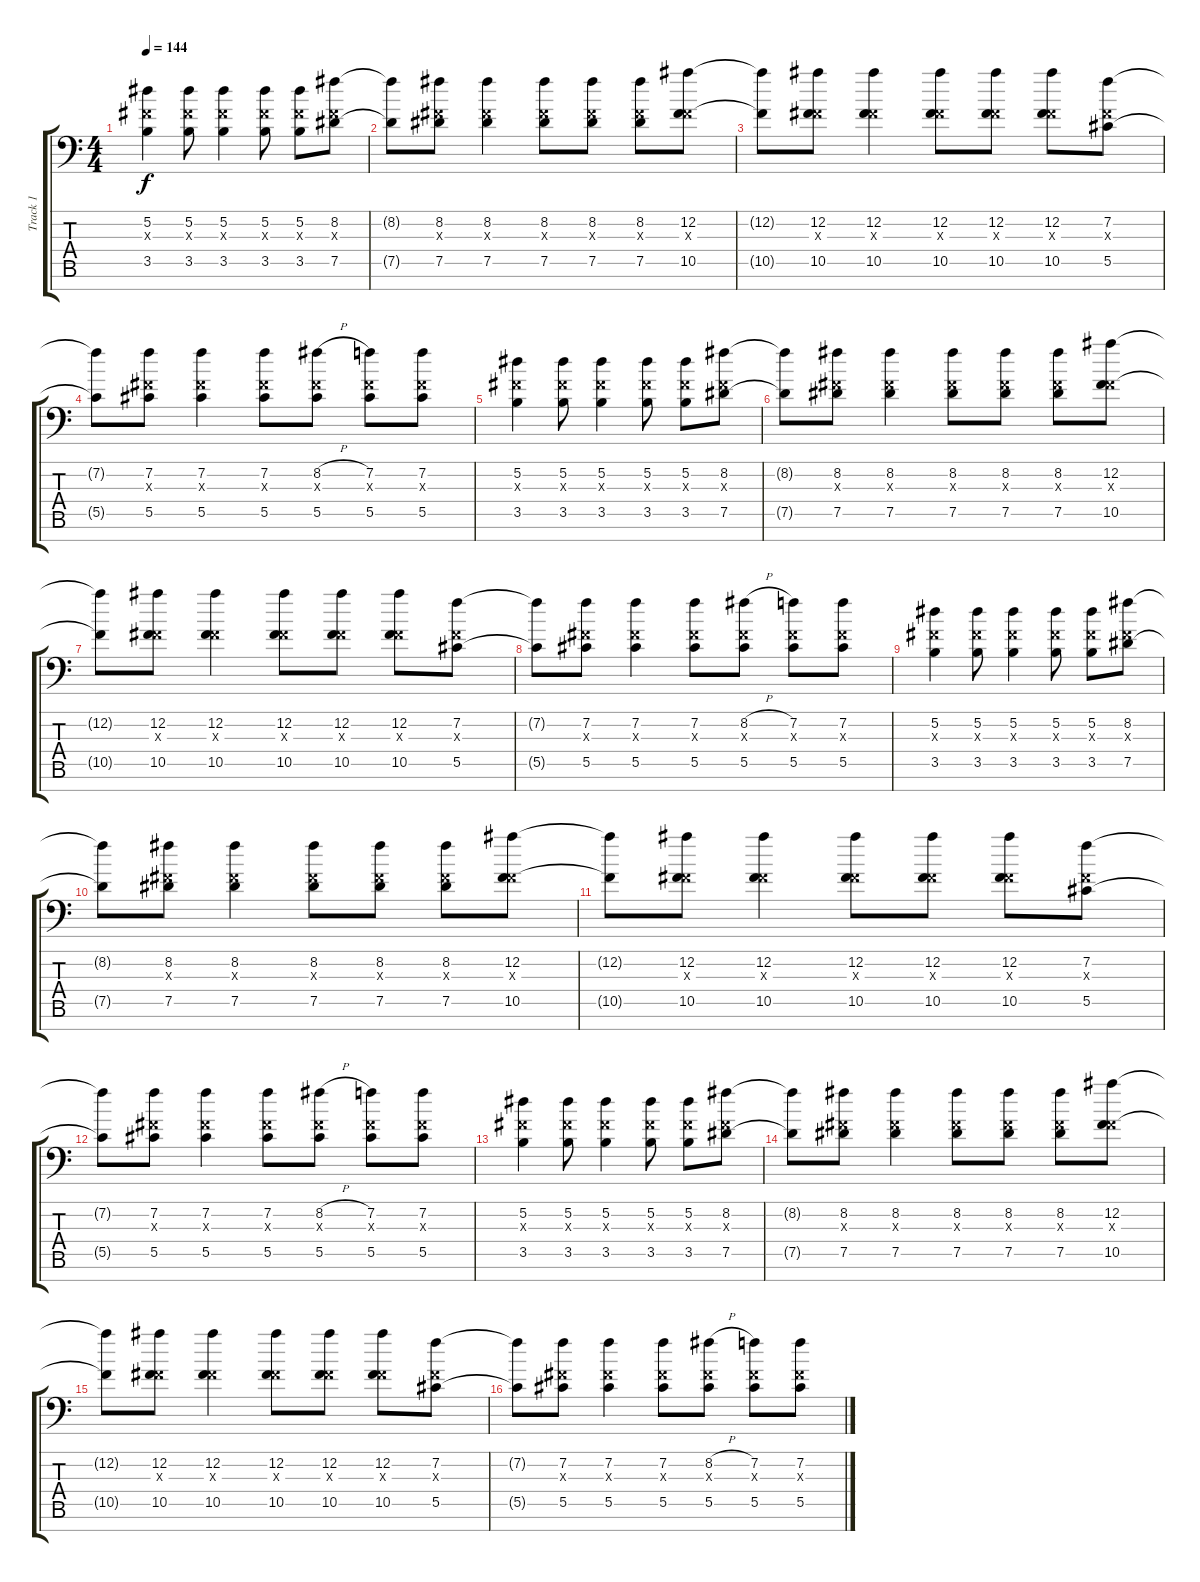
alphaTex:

\track ("Track 1" "Track 1") {instrument acousticguitarsteel}
\staff {score tabs}
\tuning (Eb4 Bb3 Gb3 Db3 Ab2 Eb2 Bb1) {hide}
\ts (4 4)
\tempo 144
\clef f4
\ks c
(5.2 0.3{x} 3.5).4{dy f} (5.2 0.3{x} 3.5).8 (5.2 0.3{x} 3.5).4 (5.2 0.3{x} 3.5).8 (5.2 0.3{x} 3.5).8 (8.2 0.3{x} 7.5).8 |
(8.2{t} 7.5{t}).8 (8.2 0.3{x} 7.5).8 (8.2 0.3{x} 7.5).4 (8.2 0.3{x} 7.5).8 (8.2 0.3{x} 7.5).8 (8.2 0.3{x} 7.5).8 (12.2 0.3{x} 10.5).8 |
(12.2{t} 10.5{t}).8 (12.2 0.3{x} 10.5).8 (12.2 0.3{x} 10.5).4 (12.2 0.3{x} 10.5).8 (12.2 0.3{x} 10.5).8 (12.2 0.3{x} 10.5).8 (7.2 0.3{x} 5.5).8 |
(7.2{t} 5.5{t}).8 (7.2 0.3{x} 5.5).8 (7.2 0.3{x} 5.5).4 (7.2 0.3{x} 5.5).8 (8.2{h} 0.3{x} 5.5).8 (7.2 0.3{x} 5.5).8 (7.2 0.3{x} 5.5).8 |
(5.2 0.3{x} 3.5).4 (5.2 0.3{x} 3.5).8 (5.2 0.3{x} 3.5).4 (5.2 0.3{x} 3.5).8 (5.2 0.3{x} 3.5).8 (8.2 0.3{x} 7.5).8 |
(8.2{t} 7.5{t}).8 (8.2 0.3{x} 7.5).8 (8.2 0.3{x} 7.5).4 (8.2 0.3{x} 7.5).8 (8.2 0.3{x} 7.5).8 (8.2 0.3{x} 7.5).8 (12.2 0.3{x} 10.5).8 |
(12.2{t} 10.5{t}).8 (12.2 0.3{x} 10.5).8 (12.2 0.3{x} 10.5).4 (12.2 0.3{x} 10.5).8 (12.2 0.3{x} 10.5).8 (12.2 0.3{x} 10.5).8 (7.2 0.3{x} 5.5).8 |
(7.2{t} 5.5{t}).8 (7.2 0.3{x} 5.5).8 (7.2 0.3{x} 5.5).4 (7.2 0.3{x} 5.5).8 (8.2{h} 0.3{x} 5.5).8 (7.2 0.3{x} 5.5).8 (7.2 0.3{x} 5.5).8 |
(5.2 0.3{x} 3.5).4 (5.2 0.3{x} 3.5).8 (5.2 0.3{x} 3.5).4 (5.2 0.3{x} 3.5).8 (5.2 0.3{x} 3.5).8 (8.2 0.3{x} 7.5).8 |
(8.2{t} 7.5{t}).8 (8.2 0.3{x} 7.5).8 (8.2 0.3{x} 7.5).4 (8.2 0.3{x} 7.5).8 (8.2 0.3{x} 7.5).8 (8.2 0.3{x} 7.5).8 (12.2 0.3{x} 10.5).8 |
(12.2{t} 10.5{t}).8 (12.2 0.3{x} 10.5).8 (12.2 0.3{x} 10.5).4 (12.2 0.3{x} 10.5).8 (12.2 0.3{x} 10.5).8 (12.2 0.3{x} 10.5).8 (7.2 0.3{x} 5.5).8 |
(7.2{t} 5.5{t}).8 (7.2 0.3{x} 5.5).8 (7.2 0.3{x} 5.5).4 (7.2 0.3{x} 5.5).8 (8.2{h} 0.3{x} 5.5).8 (7.2 0.3{x} 5.5).8 (7.2 0.3{x} 5.5).8 |
(5.2 0.3{x} 3.5).4 (5.2 0.3{x} 3.5).8 (5.2 0.3{x} 3.5).4 (5.2 0.3{x} 3.5).8 (5.2 0.3{x} 3.5).8 (8.2 0.3{x} 7.5).8 |
(8.2{t} 7.5{t}).8 (8.2 0.3{x} 7.5).8 (8.2 0.3{x} 7.5).4 (8.2 0.3{x} 7.5).8 (8.2 0.3{x} 7.5).8 (8.2 0.3{x} 7.5).8 (12.2 0.3{x} 10.5).8 |
(12.2{t} 10.5{t}).8 (12.2 0.3{x} 10.5).8 (12.2 0.3{x} 10.5).4 (12.2 0.3{x} 10.5).8 (12.2 0.3{x} 10.5).8 (12.2 0.3{x} 10.5).8 (7.2 0.3{x} 5.5).8 |
(7.2{t} 5.5{t}).8 (7.2 0.3{x} 5.5).8 (7.2 0.3{x} 5.5).4 (7.2 0.3{x} 5.5).8 (8.2{h} 0.3{x} 5.5).8 (7.2 0.3{x} 5.5).8 (7.2 0.3{x} 5.5).8
